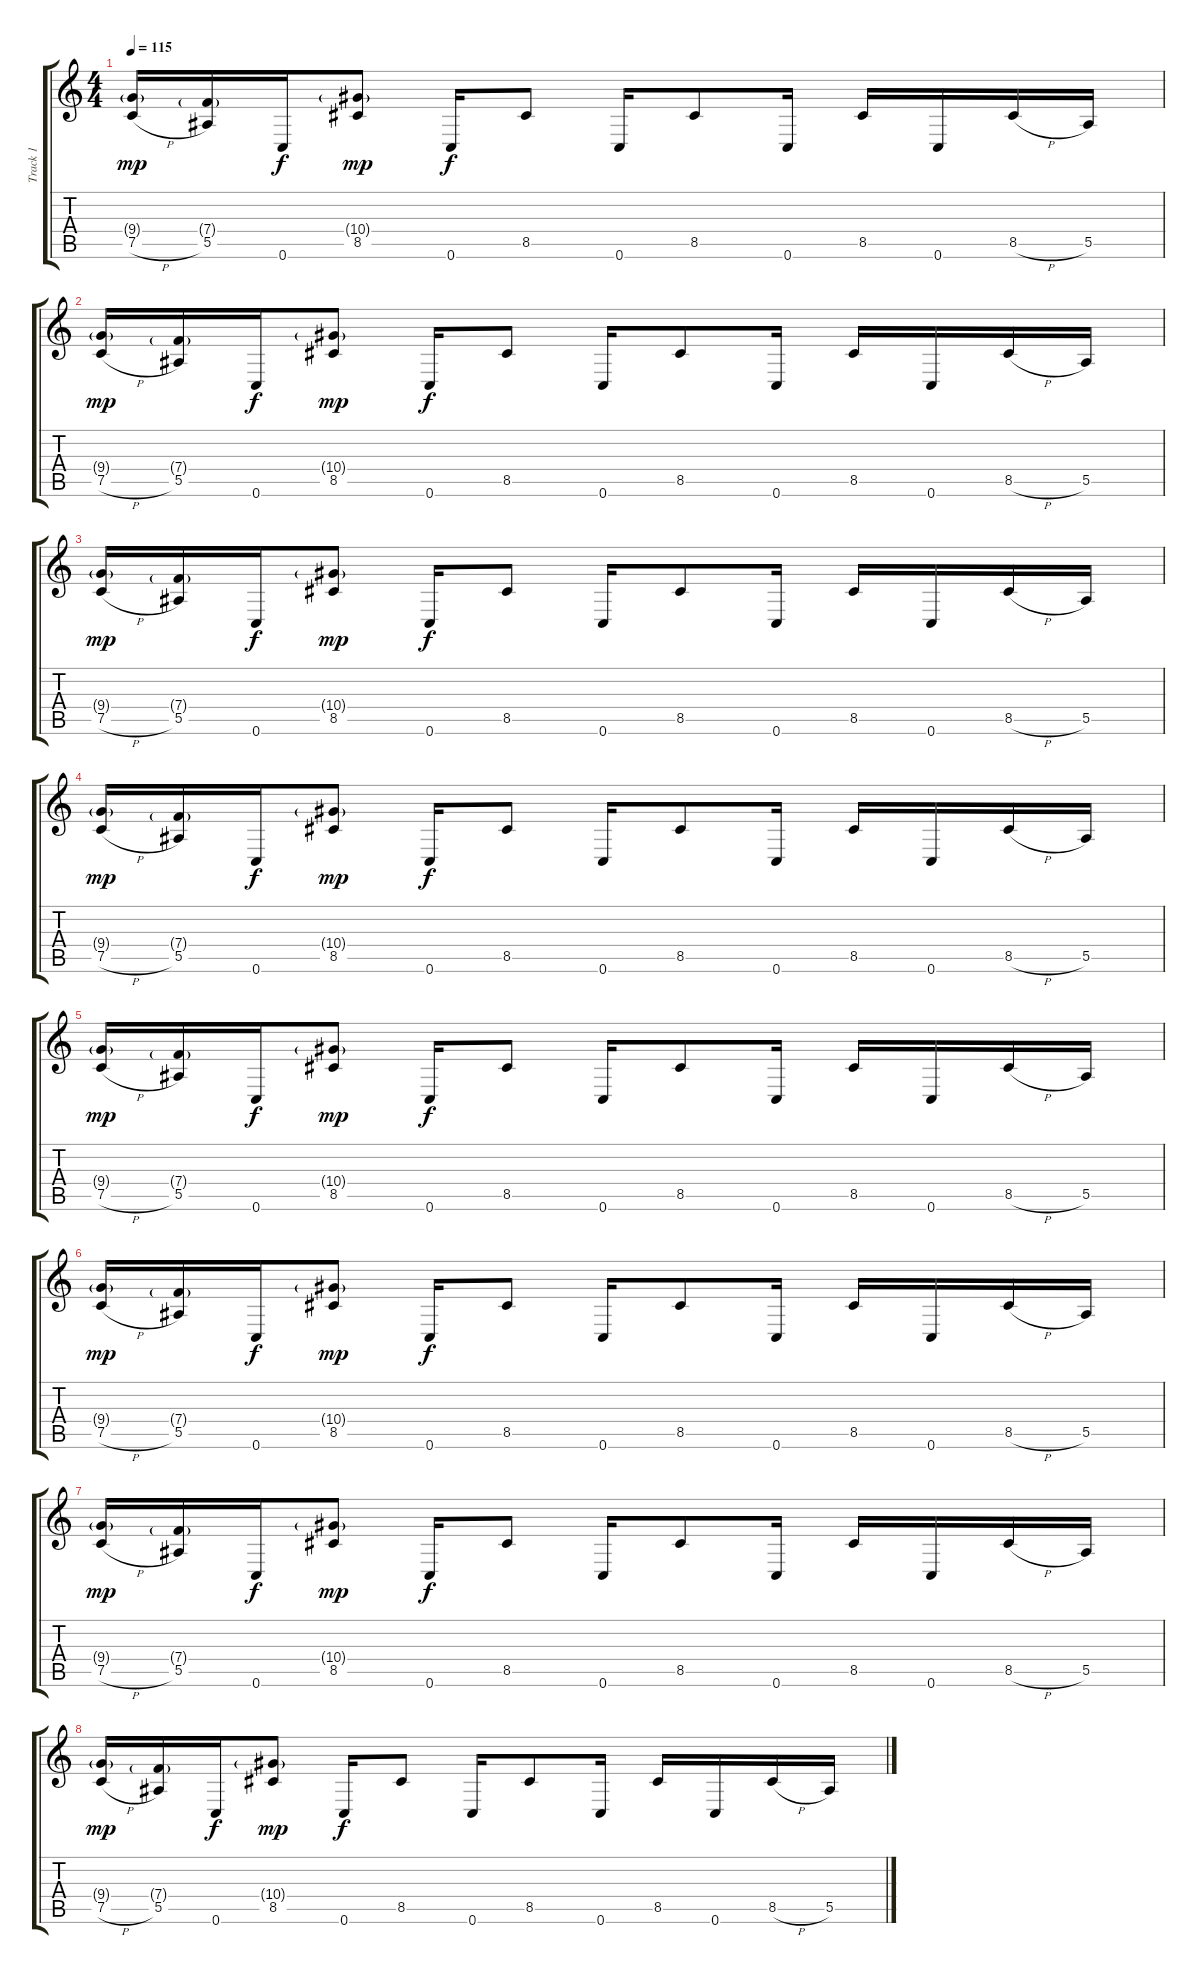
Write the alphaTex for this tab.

\track ("Track 1" "Track 1") {instrument distortionguitar}
\staff {score tabs}
\tuning (C4 G3 Eb3 Bb2 F2 C2) {hide}
\ts (4 4)
\tempo 115
\clef g2
\ks c
(9.4{g} 7.5{h}).16{dy mp} (7.4{g} 5.5).16 0.6.16{dy f} (10.4{g} 8.5).8{dy mp} 0.6.16{dy f} 8.5.8 0.6.16 8.5.8 0.6.16 8.5.16 0.6.16 8.5{h}.16 5.5.16 |
(9.4{g} 7.5{h}).16{dy mp} (7.4{g} 5.5).16 0.6.16{dy f} (10.4{g} 8.5).8{dy mp} 0.6.16{dy f} 8.5.8 0.6.16 8.5.8 0.6.16 8.5.16 0.6.16 8.5{h}.16 5.5.16 |
(9.4{g} 7.5{h}).16{dy mp} (7.4{g} 5.5).16 0.6.16{dy f} (10.4{g} 8.5).8{dy mp} 0.6.16{dy f} 8.5.8 0.6.16 8.5.8 0.6.16 8.5.16 0.6.16 8.5{h}.16 5.5.16 |
(9.4{g} 7.5{h}).16{dy mp} (7.4{g} 5.5).16 0.6.16{dy f} (10.4{g} 8.5).8{dy mp} 0.6.16{dy f} 8.5.8 0.6.16 8.5.8 0.6.16 8.5.16 0.6.16 8.5{h}.16 5.5.16 |
(9.4{g} 7.5{h}).16{dy mp} (7.4{g} 5.5).16 0.6.16{dy f} (10.4{g} 8.5).8{dy mp} 0.6.16{dy f} 8.5.8 0.6.16 8.5.8 0.6.16 8.5.16 0.6.16 8.5{h}.16 5.5.16 |
(9.4{g} 7.5{h}).16{dy mp} (7.4{g} 5.5).16 0.6.16{dy f} (10.4{g} 8.5).8{dy mp} 0.6.16{dy f} 8.5.8 0.6.16 8.5.8 0.6.16 8.5.16 0.6.16 8.5{h}.16 5.5.16 |
(9.4{g} 7.5{h}).16{dy mp} (7.4{g} 5.5).16 0.6.16{dy f} (10.4{g} 8.5).8{dy mp} 0.6.16{dy f} 8.5.8 0.6.16 8.5.8 0.6.16 8.5.16 0.6.16 8.5{h}.16 5.5.16 |
(9.4{g} 7.5{h}).16{dy mp} (7.4{g} 5.5).16 0.6.16{dy f} (10.4{g} 8.5).8{dy mp} 0.6.16{dy f} 8.5.8 0.6.16 8.5.8 0.6.16 8.5.16 0.6.16 8.5{h}.16 5.5.16
